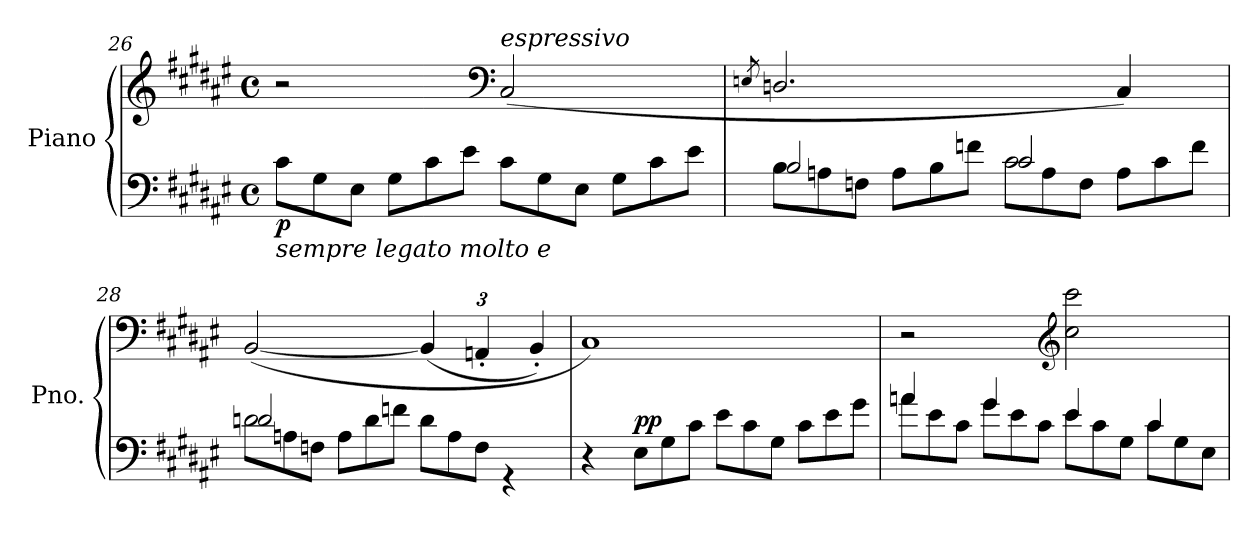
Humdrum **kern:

**kern	**kern	**dynam
*part1	*part1	*part1
*staff2	*staff1	*staff1/2
*I"Piano	*	*
*I'Pno.	*	*
*clefF4	*clefG2	*
*k[f#c#g#d#a#e#]	*k[f#c#g#d#a#e#]	*
*M4/4	*M4/4	*
*met(c)	*met(c)	*
*MM180	*MM180	*
*Xtuplet	*	*
=26	=26	=26
!LO:TX:b:i:t=sempre legato molto e	!	!
!	!	!LO:DY:b=2
12c#\L	2r	p
12G#\	.	.
12E#\J	.	.
12G#\L	.	.
12c#\	.	.
12e#\J	.	.
*	*clefF4	*
!	!LO:TX:a:i:t=espressivo	!
12c#\L	(2C#/	.
12G#\	.	.
12E#\J	.	.
12G#\L	.	.
12c#\	.	.
12e#\J	.	.
=27	=27	=27
*	*MM160	*
.	8qEn/	.
!LO:N:head=open	!	!
*^	*	*
12B\L	2B/	2.Dn/	.
12An\	.	.	.
12Fn\J	.	.	.
12A\L	.	.	.
12B\	.	.	.
12fn\J	.	.	.
!LO:N:head=open	!	!	!
12c#\L	2c#/	.	.
12A\	.	.	.
12F\J	.	.	.
12A\L	.	4C#/)	.
12c#\	.	.	.
12f\J	.	.	.
!!LO:LB:g=z
=28	=28	=28	=28
*	*	*MM150	*
!LO:N:head=open	!	!	!
12dn\L	2d/	([2BB/	.
12An\	.	.	.
12Fn\J	.	.	.
12A\L	.	.	.
12d\	.	.	.
12fn\J	.	.	.
*	*	*Xbrackettup	*
*	*	*MM120	*
12d\L	2ryy	(>6BB/]	.
12A\	.	.	.
12F\J	.	6AAn'/	.
4rGG	.	.	.
.	.	6BB'/)	.
*v	*v	*	*
=29	=29	=29
4r	1C#)	.
!	!	!LO:DY:a=2
12E#\L	.	pp
12G#\	.	.
12c#\J	.	.
12e#\L	.	.
12c#\	.	.
12G#\J	.	.
12c#\L	.	.
12e#\	.	.
12g#\J	.	.
=30	=30	=30
*	*MM180	*
*^	*	*
12an\L	4a/	2r	.
12e#\	.	.	.
12c#\J	.	.	.
12g#\L	4g#/	.	.
12e#\	.	.	.
12c#\J	.	.	.
*	*	*clefG2	*
12e#\L	4e#/	2cc#\ 2ccc#\	.
12c#\	.	.	.
12G#\J	.	.	.
12c#\L	4c#/	.	.
12G#\	.	.	.
12E#\J	.	.	.
*v	*v	*	*
=	=	=
*-	*-	*-
